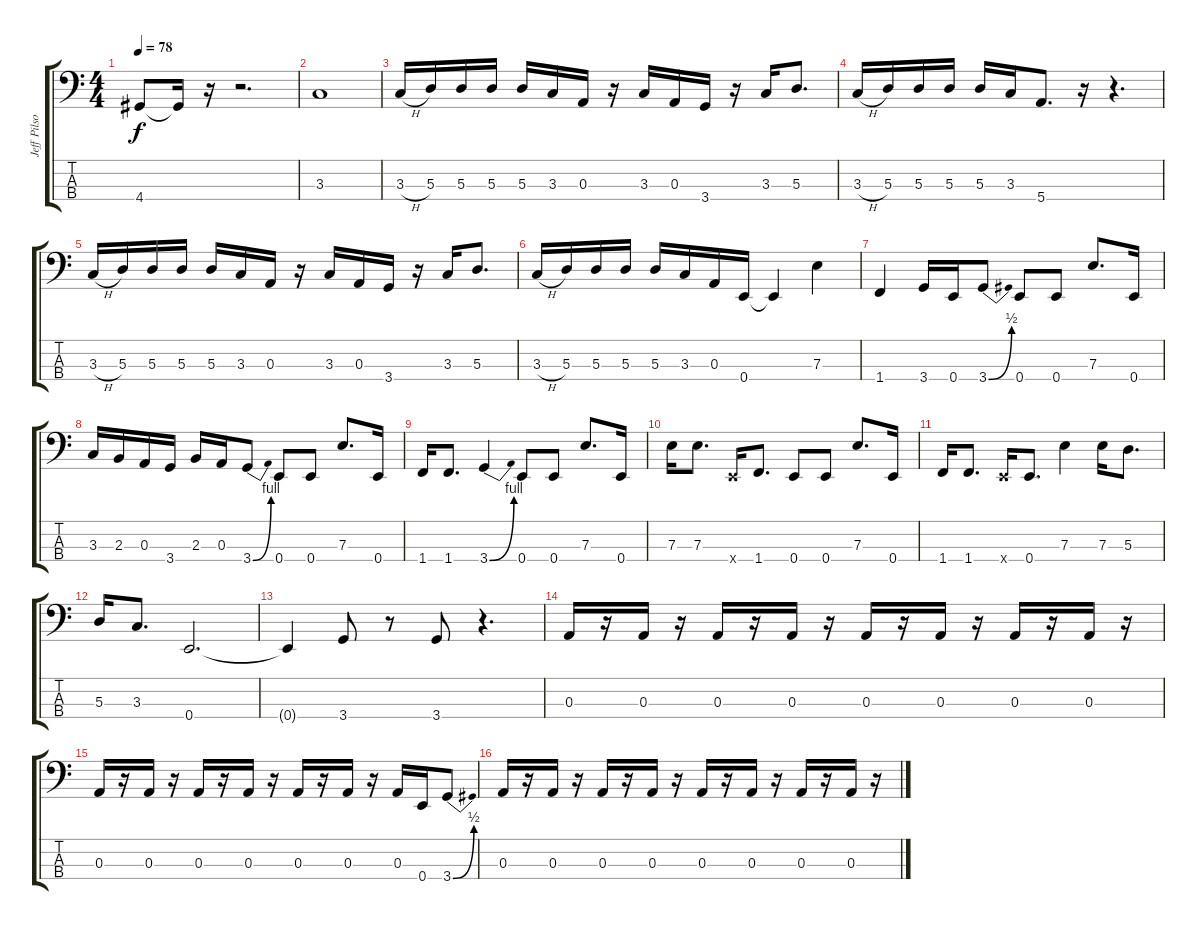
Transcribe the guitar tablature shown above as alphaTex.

\track ("Jeff Pilson" "Jeff Pilso") {instrument electricbasspick}
\staff {score tabs}
\tuning (G2 D2 A1 E1) {hide}
\ts (4 4)
\tempo 78
\clef f4
\ks c
4.4.8{dy f} 4.4{t}.16 r.16 r.2{d} |
3.3.1 |
3.3{h}.16 5.3.16 5.3.16 5.3.16 5.3.16 3.3.16 0.3.16 r.16 3.3.16 0.3.16 3.4.16 r.16 3.3.16 5.3.8{d} |
3.3{h}.16 5.3.16 5.3.16 5.3.16 5.3.16 3.3.16 5.4.8{d} r.16 r.4{d} |
3.3{h}.16 5.3.16 5.3.16 5.3.16 5.3.16 3.3.16 0.3.16 r.16 3.3.16 0.3.16 3.4.16 r.16 3.3.16 5.3.8{d} |
3.3{h}.16 5.3.16 5.3.16 5.3.16 5.3.16 3.3.16 0.3.16 0.4.16 0.4{t}.4 7.3.4 |
1.4.4 3.4.16 0.4.16 3.4{be (bend 0 0 60 2)}.8 0.4.8 0.4.8 7.3.8{d} 0.4.16 |
3.3.16 2.3.16 0.3.16 3.4.16 2.3.16 0.3.16 3.4{be (bend 0 0 60 4)}.8 0.4.8 0.4.8 7.3.8{d} 0.4.16 |
1.4.16 1.4.8{d} 3.4{be (bend 0 0 60 4)}.4 0.4.8 0.4.8 7.3.8{d} 0.4.16 |
7.3.16 7.3.8{d} 0.4{x}.16 1.4.8{d} 0.4.8 0.4.8 7.3.8{d} 0.4.16 |
1.4.16 1.4.8{d} 0.4{x}.16 0.4.8{d} 7.3.4 7.3.16 5.3.8{d} |
5.3.16 3.3.8{d} 0.4.2{d} |
0.4{t}.4 3.4.8 r.8 3.4.8 r.4{d} |
0.3.16 r.16 0.3.16 r.16 0.3.16 r.16 0.3.16 r.16 0.3.16 r.16 0.3.16 r.16 0.3.16 r.16 0.3.16 r.16 |
0.3.16 r.16 0.3.16 r.16 0.3.16 r.16 0.3.16 r.16 0.3.16 r.16 0.3.16 r.16 0.3.16 0.4.16 3.4{be (bend 0 0 60 2)}.8 |
0.3.16 r.16 0.3.16 r.16 0.3.16 r.16 0.3.16 r.16 0.3.16 r.16 0.3.16 r.16 0.3.16 r.16 0.3.16 r.16
